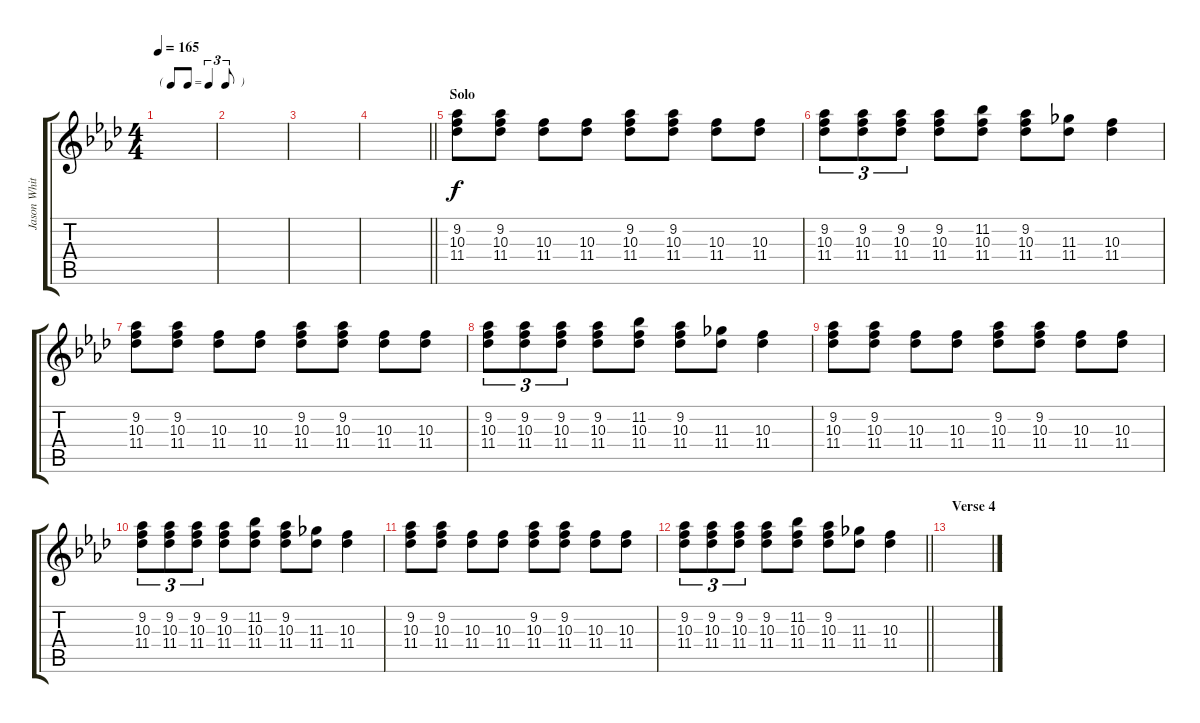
\track ("Jason White (Lead Guitar)" "Jason Whit") {instrument distortionguitar}
\staff {score tabs}
\tuning (E4 B3 G3 D3 A2 E2) {hide}
\ts (4 4)
\tf triplet8th
\tempo 165
\clef g2
\ks ab
|
|
|
\barLineRight lightlight
|
\section ("" "Solo")
(9.2 10.3 11.4).8 (9.2 10.3 11.4).8 (10.3 11.4).8 (10.3 11.4).8 (9.2 10.3 11.4).8 (9.2 10.3 11.4).8 (10.3 11.4).8 (10.3 11.4).8 |
(9.2 10.3 11.4).8{tu (3 2)} (9.2 10.3 11.4).8{tu (3 2)} (9.2 10.3 11.4).8{tu (3 2)} (9.2 10.3 11.4).8 (11.2 10.3 11.4).8 (9.2 10.3 11.4).8 (11.3 11.4).8 (10.3 11.4).4 |
(9.2 10.3 11.4).8 (9.2 10.3 11.4).8 (10.3 11.4).8 (10.3 11.4).8 (9.2 10.3 11.4).8 (9.2 10.3 11.4).8 (10.3 11.4).8 (10.3 11.4).8 |
(9.2 10.3 11.4).8{tu (3 2)} (9.2 10.3 11.4).8{tu (3 2)} (9.2 10.3 11.4).8{tu (3 2)} (9.2 10.3 11.4).8 (11.2 10.3 11.4).8 (9.2 10.3 11.4).8 (11.3 11.4).8 (10.3 11.4).4 |
(9.2 10.3 11.4).8 (9.2 10.3 11.4).8 (10.3 11.4).8 (10.3 11.4).8 (9.2 10.3 11.4).8 (9.2 10.3 11.4).8 (10.3 11.4).8 (10.3 11.4).8 |
(9.2 10.3 11.4).8{tu (3 2)} (9.2 10.3 11.4).8{tu (3 2)} (9.2 10.3 11.4).8{tu (3 2)} (9.2 10.3 11.4).8 (11.2 10.3 11.4).8 (9.2 10.3 11.4).8 (11.3 11.4).8 (10.3 11.4).4 |
(9.2 10.3 11.4).8 (9.2 10.3 11.4).8 (10.3 11.4).8 (10.3 11.4).8 (9.2 10.3 11.4).8 (9.2 10.3 11.4).8 (10.3 11.4).8 (10.3 11.4).8 |
\barLineRight lightlight
(9.2 10.3 11.4).8{tu (3 2)} (9.2 10.3 11.4).8{tu (3 2)} (9.2 10.3 11.4).8{tu (3 2)} (9.2 10.3 11.4).8 (11.2 10.3 11.4).8 (9.2 10.3 11.4).8 (11.3 11.4).8 (10.3 11.4).4 |
\section ("" "Verse 4")
